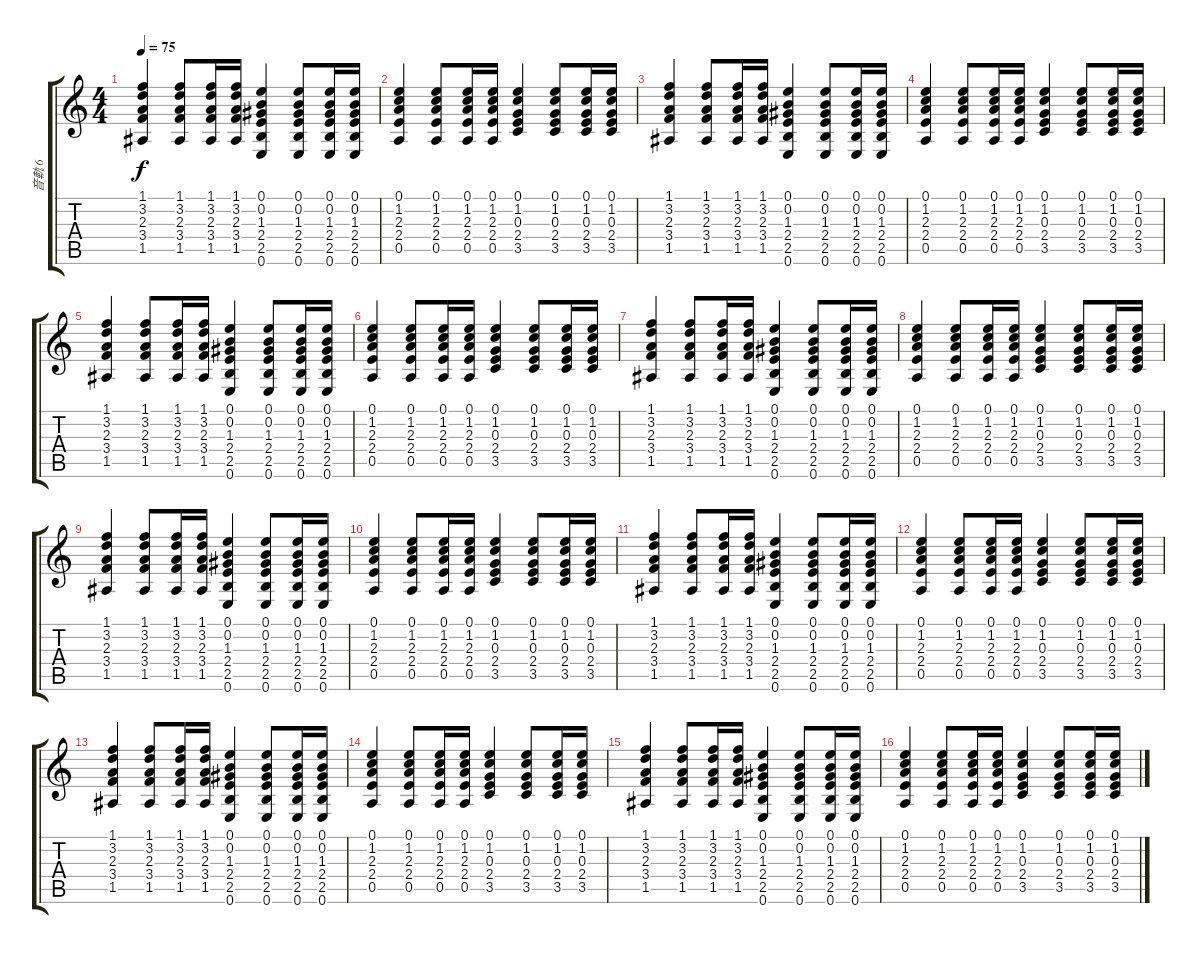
\track ("音軌 6" "音軌 6") {instrument acousticguitarsteel}
\staff {score tabs}
\tuning (E4 B3 G3 D3 A2 E2) {hide}
\ts (4 4)
\tempo 75
\clef g2
\ks c
(1.1 3.2 2.3 3.4 1.5).4{dy f} (1.1 3.2 2.3 3.4 1.5).8 (1.1 3.2 2.3 3.4 1.5).16 (1.1 3.2 2.3 3.4 1.5).16 (0.1 0.2 1.3 2.4 2.5 0.6).4 (0.1 0.2 1.3 2.4 2.5 0.6).8 (0.1 0.2 1.3 2.4 2.5 0.6).16 (0.1 0.2 1.3 2.4 2.5 0.6).16 |
(0.1 1.2 2.3 2.4 0.5).4 (0.1 1.2 2.3 2.4 0.5).8 (0.1 1.2 2.3 2.4 0.5).16 (0.1 1.2 2.3 2.4 0.5).16 (0.1 1.2 0.3 2.4 3.5).4 (0.1 1.2 0.3 2.4 3.5).8 (0.1 1.2 0.3 2.4 3.5).16 (0.1 1.2 0.3 2.4 3.5).16 |
(1.1 3.2 2.3 3.4 1.5).4 (1.1 3.2 2.3 3.4 1.5).8 (1.1 3.2 2.3 3.4 1.5).16 (1.1 3.2 2.3 3.4 1.5).16 (0.1 0.2 1.3 2.4 2.5 0.6).4 (0.1 0.2 1.3 2.4 2.5 0.6).8 (0.1 0.2 1.3 2.4 2.5 0.6).16 (0.1 0.2 1.3 2.4 2.5 0.6).16 |
(0.1 1.2 2.3 2.4 0.5).4 (0.1 1.2 2.3 2.4 0.5).8 (0.1 1.2 2.3 2.4 0.5).16 (0.1 1.2 2.3 2.4 0.5).16 (0.1 1.2 0.3 2.4 3.5).4 (0.1 1.2 0.3 2.4 3.5).8 (0.1 1.2 0.3 2.4 3.5).16 (0.1 1.2 0.3 2.4 3.5).16 |
(1.1 3.2 2.3 3.4 1.5).4 (1.1 3.2 2.3 3.4 1.5).8 (1.1 3.2 2.3 3.4 1.5).16 (1.1 3.2 2.3 3.4 1.5).16 (0.1 0.2 1.3 2.4 2.5 0.6).4 (0.1 0.2 1.3 2.4 2.5 0.6).8 (0.1 0.2 1.3 2.4 2.5 0.6).16 (0.1 0.2 1.3 2.4 2.5 0.6).16 |
(0.1 1.2 2.3 2.4 0.5).4 (0.1 1.2 2.3 2.4 0.5).8 (0.1 1.2 2.3 2.4 0.5).16 (0.1 1.2 2.3 2.4 0.5).16 (0.1 1.2 0.3 2.4 3.5).4 (0.1 1.2 0.3 2.4 3.5).8 (0.1 1.2 0.3 2.4 3.5).16 (0.1 1.2 0.3 2.4 3.5).16 |
(1.1 3.2 2.3 3.4 1.5).4 (1.1 3.2 2.3 3.4 1.5).8 (1.1 3.2 2.3 3.4 1.5).16 (1.1 3.2 2.3 3.4 1.5).16 (0.1 0.2 1.3 2.4 2.5 0.6).4 (0.1 0.2 1.3 2.4 2.5 0.6).8 (0.1 0.2 1.3 2.4 2.5 0.6).16 (0.1 0.2 1.3 2.4 2.5 0.6).16 |
(0.1 1.2 2.3 2.4 0.5).4 (0.1 1.2 2.3 2.4 0.5).8 (0.1 1.2 2.3 2.4 0.5).16 (0.1 1.2 2.3 2.4 0.5).16 (0.1 1.2 0.3 2.4 3.5).4 (0.1 1.2 0.3 2.4 3.5).8 (0.1 1.2 0.3 2.4 3.5).16 (0.1 1.2 0.3 2.4 3.5).16 |
(1.1 3.2 2.3 3.4 1.5).4 (1.1 3.2 2.3 3.4 1.5).8 (1.1 3.2 2.3 3.4 1.5).16 (1.1 3.2 2.3 3.4 1.5).16 (0.1 0.2 1.3 2.4 2.5 0.6).4 (0.1 0.2 1.3 2.4 2.5 0.6).8 (0.1 0.2 1.3 2.4 2.5 0.6).16 (0.1 0.2 1.3 2.4 2.5 0.6).16 |
(0.1 1.2 2.3 2.4 0.5).4 (0.1 1.2 2.3 2.4 0.5).8 (0.1 1.2 2.3 2.4 0.5).16 (0.1 1.2 2.3 2.4 0.5).16 (0.1 1.2 0.3 2.4 3.5).4 (0.1 1.2 0.3 2.4 3.5).8 (0.1 1.2 0.3 2.4 3.5).16 (0.1 1.2 0.3 2.4 3.5).16 |
(1.1 3.2 2.3 3.4 1.5).4 (1.1 3.2 2.3 3.4 1.5).8 (1.1 3.2 2.3 3.4 1.5).16 (1.1 3.2 2.3 3.4 1.5).16 (0.1 0.2 1.3 2.4 2.5 0.6).4 (0.1 0.2 1.3 2.4 2.5 0.6).8 (0.1 0.2 1.3 2.4 2.5 0.6).16 (0.1 0.2 1.3 2.4 2.5 0.6).16 |
(0.1 1.2 2.3 2.4 0.5).4 (0.1 1.2 2.3 2.4 0.5).8 (0.1 1.2 2.3 2.4 0.5).16 (0.1 1.2 2.3 2.4 0.5).16 (0.1 1.2 0.3 2.4 3.5).4 (0.1 1.2 0.3 2.4 3.5).8 (0.1 1.2 0.3 2.4 3.5).16 (0.1 1.2 0.3 2.4 3.5).16 |
(1.1 3.2 2.3 3.4 1.5).4 (1.1 3.2 2.3 3.4 1.5).8 (1.1 3.2 2.3 3.4 1.5).16 (1.1 3.2 2.3 3.4 1.5).16 (0.1 0.2 1.3 2.4 2.5 0.6).4 (0.1 0.2 1.3 2.4 2.5 0.6).8 (0.1 0.2 1.3 2.4 2.5 0.6).16 (0.1 0.2 1.3 2.4 2.5 0.6).16 |
(0.1 1.2 2.3 2.4 0.5).4 (0.1 1.2 2.3 2.4 0.5).8 (0.1 1.2 2.3 2.4 0.5).16 (0.1 1.2 2.3 2.4 0.5).16 (0.1 1.2 0.3 2.4 3.5).4 (0.1 1.2 0.3 2.4 3.5).8 (0.1 1.2 0.3 2.4 3.5).16 (0.1 1.2 0.3 2.4 3.5).16 |
(1.1 3.2 2.3 3.4 1.5).4 (1.1 3.2 2.3 3.4 1.5).8 (1.1 3.2 2.3 3.4 1.5).16 (1.1 3.2 2.3 3.4 1.5).16 (0.1 0.2 1.3 2.4 2.5 0.6).4 (0.1 0.2 1.3 2.4 2.5 0.6).8 (0.1 0.2 1.3 2.4 2.5 0.6).16 (0.1 0.2 1.3 2.4 2.5 0.6).16 |
(0.1 1.2 2.3 2.4 0.5).4 (0.1 1.2 2.3 2.4 0.5).8 (0.1 1.2 2.3 2.4 0.5).16 (0.1 1.2 2.3 2.4 0.5).16 (0.1 1.2 0.3 2.4 3.5).4 (0.1 1.2 0.3 2.4 3.5).8 (0.1 1.2 0.3 2.4 3.5).16 (0.1 1.2 0.3 2.4 3.5).16
